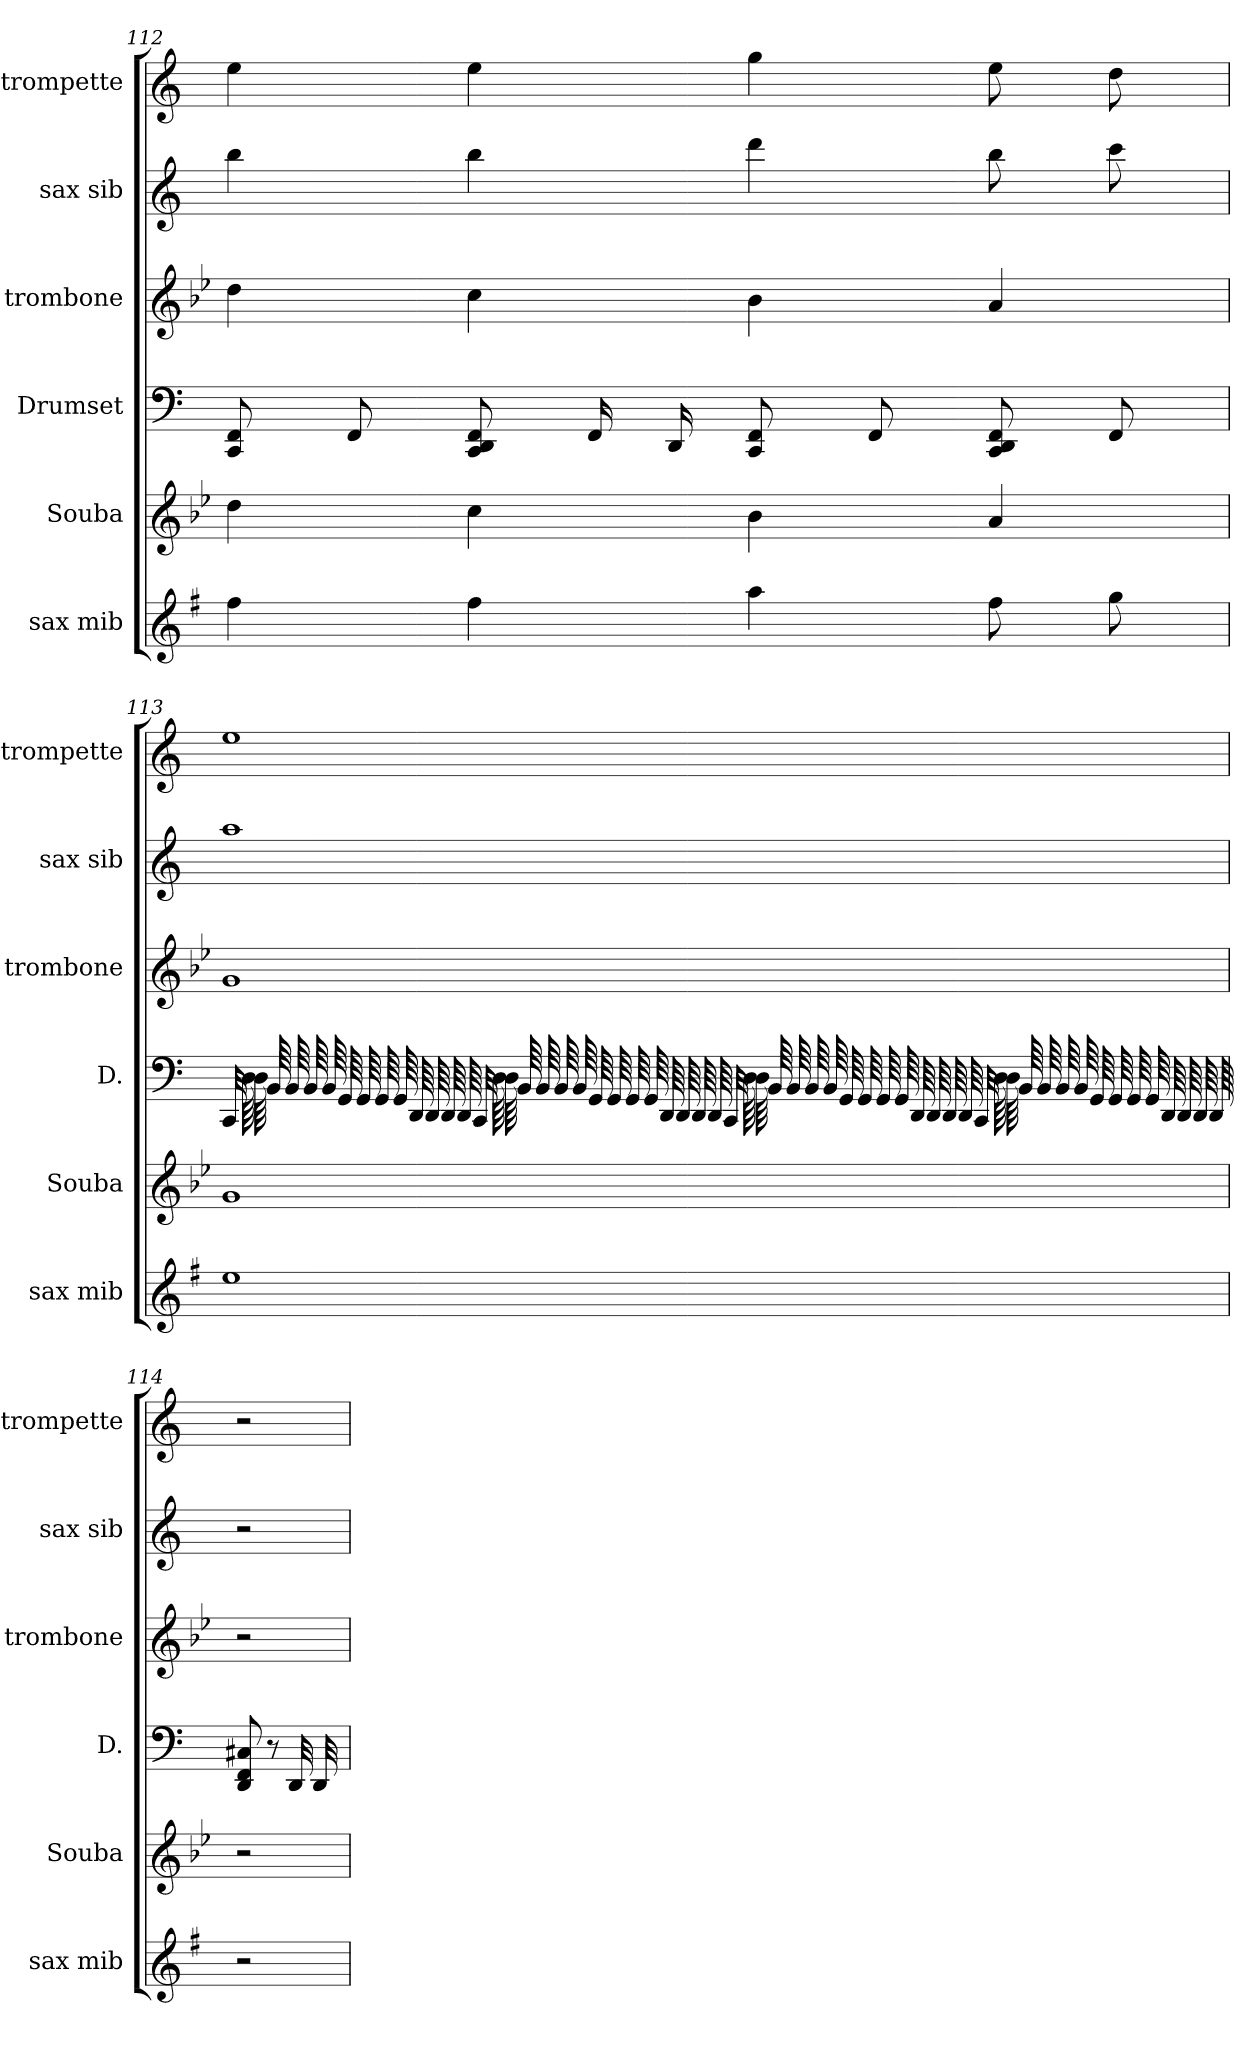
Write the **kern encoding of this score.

**kern	**kern	**kern	**kern	**kern	**kern
*part6	*part5	*part4	*part3	*part2	*part1
*staff6	*staff5	*staff4	*staff3	*staff2	*staff1
*I"sax mib	*I"Souba	*I"Drumset	*I"trombone	*I"sax sib	*I"trompette
*I'sax mib	*I'Souba	*I'D.	*I'trombone	*I'sax sib	*I'trompette
*clefG2	*clefG2	*clefF4	*clefG2	*clefG2	*clefG2
*ITrd-2c-3	*ITrd15c26	*	*ITrd8c14	*ITrd1c2	*ITrd1c2
*k[b-e-]	*k[b-e-]	*k[]	*k[b-e-]	*k[b-e-]	*k[b-e-]
=112	=112	=112	=112	=112	=112
4aa	4D	8CC 8FF	4d	4aa	4dd
.	.	8FF	.	.	.
4aa	4C	8CC 8DD 8FF	4c	4aa	4dd
.	.	16FF	.	.	.
.	.	16DD	.	.	.
4ccc	4BB-	8CC 8FF	4B-	4ccc	4ff
.	.	8FF	.	.	.
8aa	4AA	8CC 8DD 8FF	4A	8aa	8dd
8bb-	.	8FF	.	8bb-	8cc
=113	=113	=113	=113	=113	=113
1gg	1GG	32CC	1G	1gg	1dd
.	.	64D	.	.	.
.	.	64D	.	.	.
.	.	64BB	.	.	.
.	.	64BB	.	.	.
.	.	64BB	.	.	.
.	.	64BB	.	.	.
.	.	64GG	.	.	.
.	.	64GG	.	.	.
.	.	64GG	.	.	.
.	.	64GG	.	.	.
.	.	64DD	.	.	.
.	.	64DD	.	.	.
.	.	64DD	.	.	.
.	.	64DD	.	.	.
.	.	32CC	.	.	.
.	.	64D	.	.	.
.	.	64D	.	.	.
.	.	64BB	.	.	.
.	.	64BB	.	.	.
.	.	64BB	.	.	.
.	.	64BB	.	.	.
.	.	64GG	.	.	.
.	.	64GG	.	.	.
.	.	64GG	.	.	.
.	.	64GG	.	.	.
.	.	64DD	.	.	.
.	.	64DD	.	.	.
.	.	64DD	.	.	.
.	.	64DD	.	.	.
.	.	32CC	.	.	.
.	.	64D	.	.	.
.	.	64D	.	.	.
.	.	64BB	.	.	.
.	.	64BB	.	.	.
.	.	64BB	.	.	.
.	.	64BB	.	.	.
.	.	64GG	.	.	.
.	.	64GG	.	.	.
.	.	64GG	.	.	.
.	.	64GG	.	.	.
.	.	64DD	.	.	.
.	.	64DD	.	.	.
.	.	64DD	.	.	.
.	.	64DD	.	.	.
.	.	32CC	.	.	.
.	.	64D	.	.	.
.	.	64D	.	.	.
.	.	64BB	.	.	.
.	.	64BB	.	.	.
.	.	64BB	.	.	.
.	.	64BB	.	.	.
.	.	64GG	.	.	.
.	.	64GG	.	.	.
.	.	64GG	.	.	.
.	.	64GG	.	.	.
.	.	64DD	.	.	.
.	.	64DD	.	.	.
.	.	64DD	.	.	.
.	.	64DD	.	.	.
=114	=114	=114	=114	=114	=114
2r	2r	8DD 8FF 8C#X	2r	2r	2r
.	.	8r	.	.	.
.	.	32DD	.	.	.
.	.	32DD	.	.	.
.	.	8.ryy	.	.	.
=	=	=	=	=	=
*-	*-	*-	*-	*-	*-
